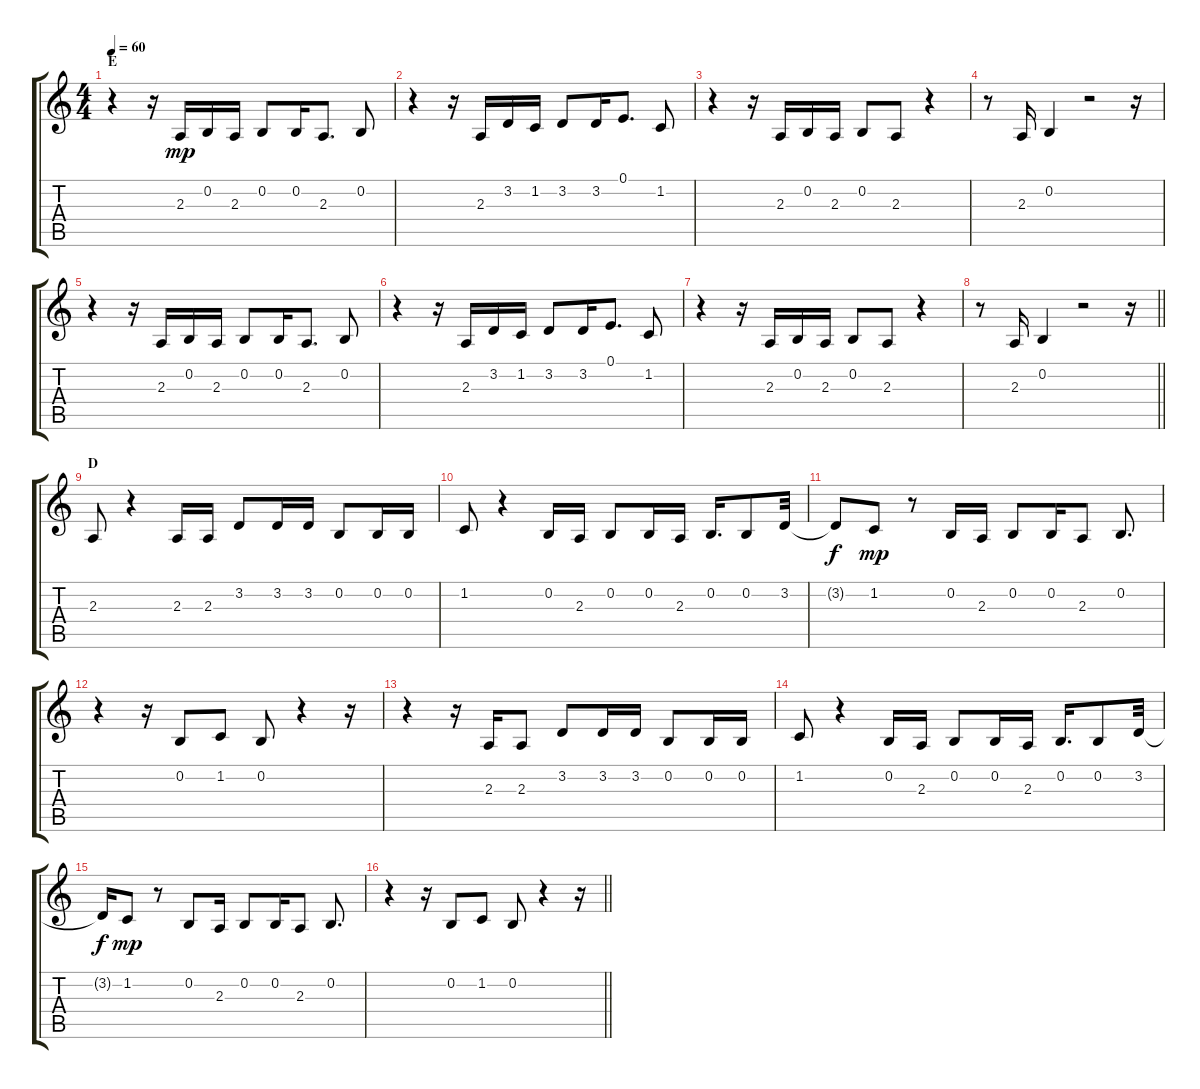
\track "" {instrument lead6voice}
\staff {score tabs}
\tuning (E4 B3 G3 D3 A2 E2) {hide}
\ts (4 4)
\section ("" "E")
\tempo 60
\clef g2
\ks c
r.4{dy mp} r.16 2.3.16 0.2.16 2.3.16 0.2.8 0.2.16 2.3.8{d} 0.2.8 |
r.4 r.16 2.3.16 3.2.16 1.2.16 3.2.8 3.2.16 0.1.8{d} 1.2.8 |
r.4 r.16 2.3.16 0.2.16 2.3.16 0.2.8 2.3.8 r.4 |
r.8 2.3.16 0.2.4 r.2 r.16 |
r.4 r.16 2.3.16 0.2.16 2.3.16 0.2.8 0.2.16 2.3.8{d} 0.2.8 |
r.4 r.16 2.3.16 3.2.16 1.2.16 3.2.8 3.2.16 0.1.8{d} 1.2.8 |
r.4 r.16 2.3.16 0.2.16 2.3.16 0.2.8 2.3.8 r.4 |
\barLineRight lightlight
r.8 2.3.16 0.2.4 r.2 r.16 |
\section ("" "D")
2.3.8 r.4 2.3.16 2.3.16 3.2.8 3.2.16 3.2.16 0.2.8 0.2.16 0.2.16 |
1.2.8 r.4 0.2.16 2.3.16 0.2.8 0.2.16 2.3.16 0.2.16{d} 0.2.8 3.2.32 |
3.2{t}.8{dy f} 1.2.8{dy mp} r.8 0.2.16 2.3.16 0.2.8 0.2.16 2.3.8 0.2.8{d} |
r.4 r.16 0.2.8 1.2.8 0.2.8 r.4 r.16 |
r.4 r.16 2.3.16 2.3.8 3.2.8 3.2.16 3.2.16 0.2.8 0.2.16 0.2.16 |
1.2.8 r.4 0.2.16 2.3.16 0.2.8 0.2.16 2.3.16 0.2.16{d} 0.2.8 3.2.32 |
3.2{t}.16{dy f} 1.2.8{dy mp} r.8 0.2.8 2.3.16 0.2.8 0.2.16 2.3.8 0.2.8{d} |
\barLineRight lightlight
r.4 r.16 0.2.8 1.2.8 0.2.8 r.4 r.16
